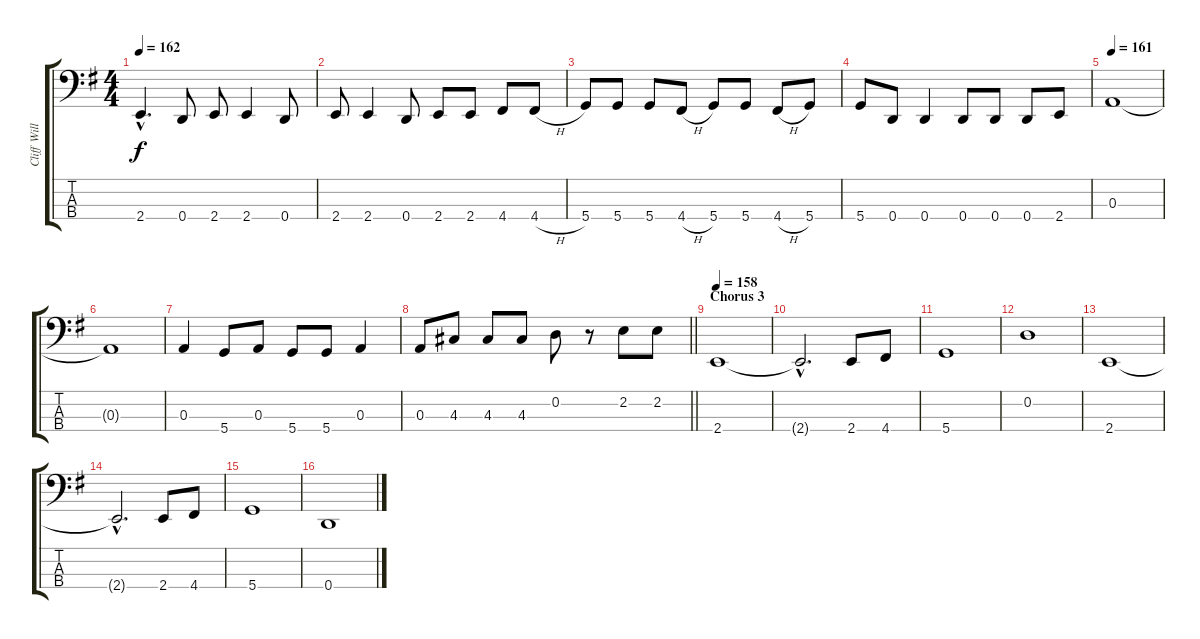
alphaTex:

\track ("Cliff Williams" "Cliff Will") {instrument electricbasspick}
\staff {score tabs}
\tuning (G2 D2 A1 D1) {hide}
\ts (4 4)
\tempo 162
\clef f4
\ks g
2.4{hac}.4{d dy f} 0.4.8 2.4.8 2.4.4 0.4.8 |
2.4.8 2.4.4 0.4.8 2.4.8 2.4.8 4.4.8 4.4{h}.8 |
5.4.8 5.4.8 5.4.8 4.4{h}.8 5.4.8 5.4.8 4.4{h}.8 5.4.8 |
5.4.8 0.4.8 0.4.4 0.4.8 0.4.8 0.4.8 2.4.8 |
\tempo 161
0.3.1 |
0.3{t}.1 |
0.3.4 5.4.8 0.3.8 5.4.8 5.4.8 0.3.4 |
\barLineRight lightlight
0.3.8 4.3.8 4.3.8 4.3.8 0.2.8 r.8 2.2.8 2.2.8 |
\section ("" "Chorus 3")
\tempo 158
2.4.1 |
2.4{hac t}.2{d} 2.4.8 4.4.8 |
5.4.1 |
0.2.1 |
2.4.1 |
2.4{hac t}.2{d} 2.4.8 4.4.8 |
5.4.1 |
0.4.1
